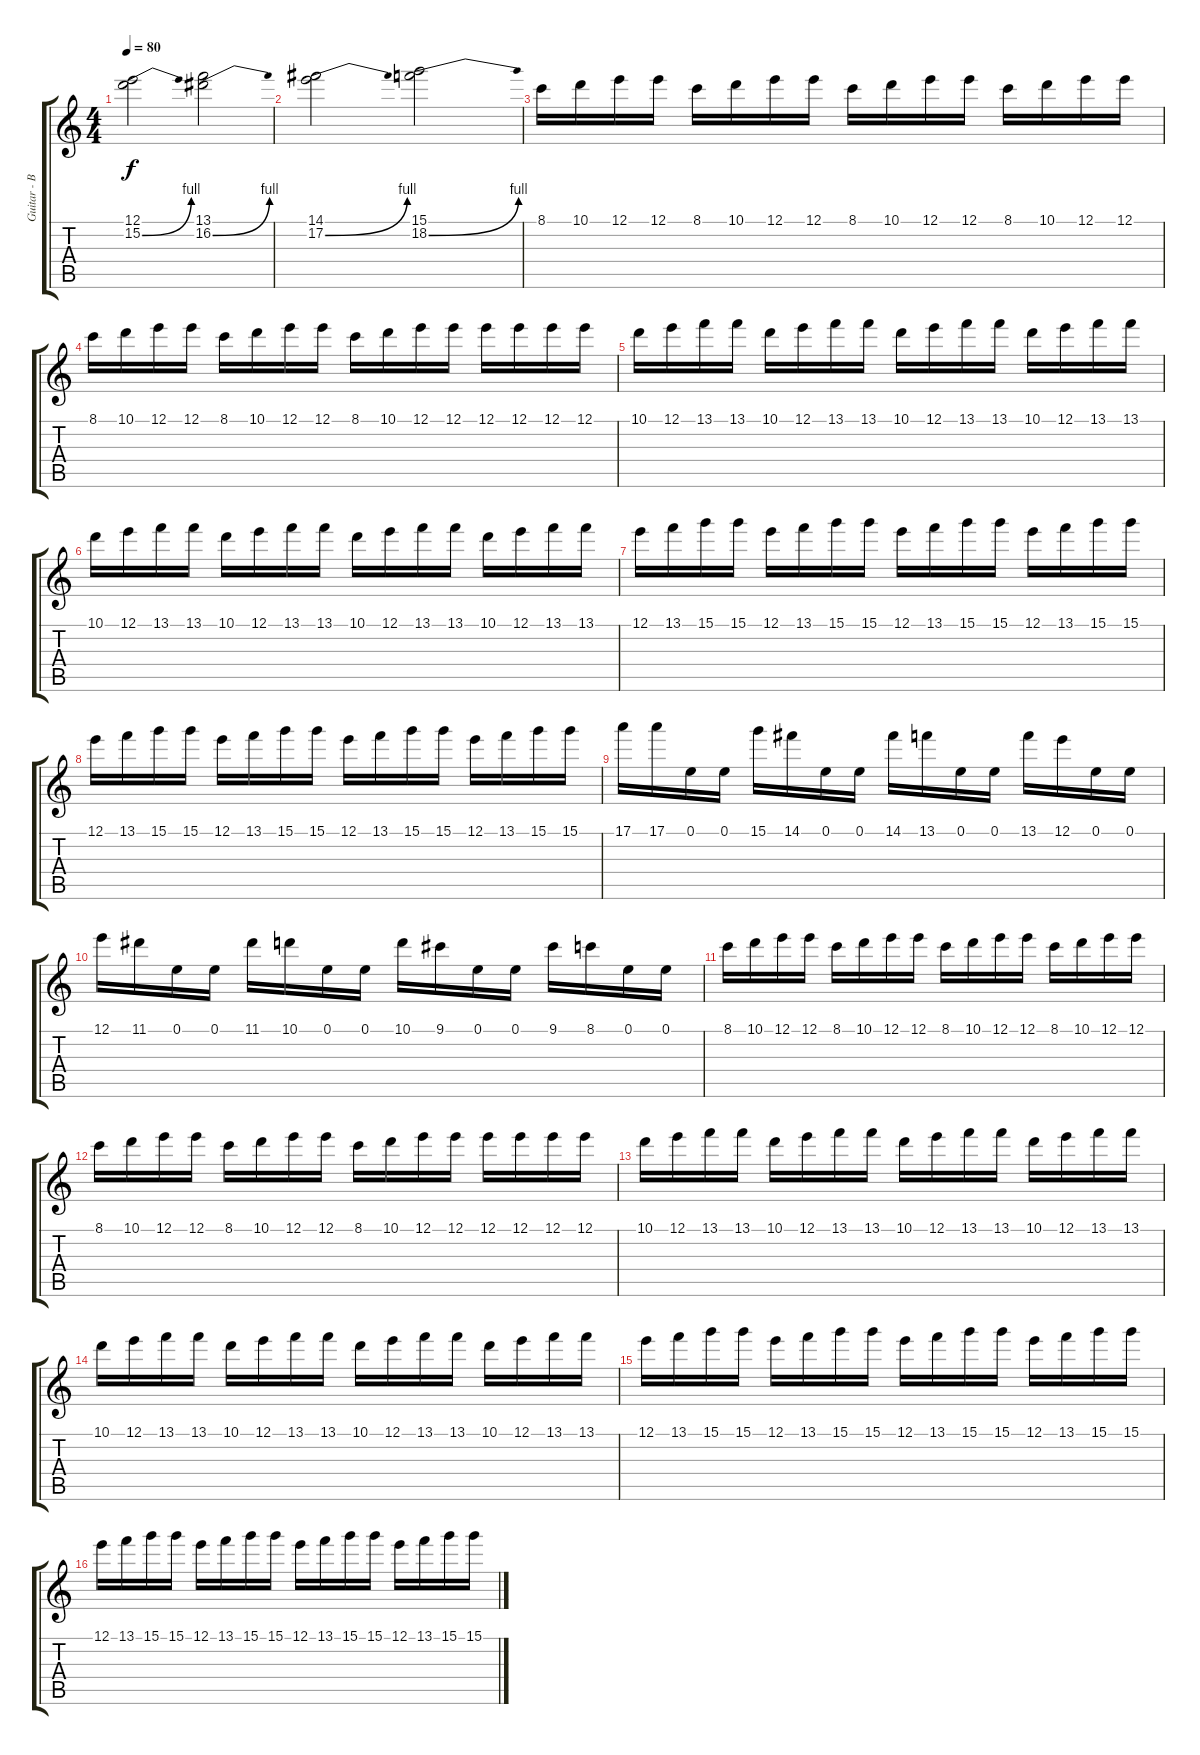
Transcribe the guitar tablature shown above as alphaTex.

\track ("Guitar - Blackmore Lead 2" "Guitar - B") {instrument distortionguitar}
\staff {score tabs}
\tuning (E4 B3 G3 D3 A2 E2) {hide}
\ts (4 4)
\tempo 80
\clef g2
\ks c
(12.1 15.2{be (bend 0 0 60 4)}).2{dy f} (13.1 16.2{be (bend 0 0 60 4)}).2 |
(14.1 17.2{be (bend 0 0 60 4)}).2 (15.1 18.2{be (bend 0 0 60 4)}).2 |
8.1.16 10.1.16 12.1.16 12.1.16 8.1.16 10.1.16 12.1.16 12.1.16 8.1.16 10.1.16 12.1.16 12.1.16 8.1.16 10.1.16 12.1.16 12.1.16 |
8.1.16 10.1.16 12.1.16 12.1.16 8.1.16 10.1.16 12.1.16 12.1.16 8.1.16 10.1.16 12.1.16 12.1.16 12.1.16 12.1.16 12.1.16 12.1.16 |
10.1.16 12.1.16 13.1.16 13.1.16 10.1.16 12.1.16 13.1.16 13.1.16 10.1.16 12.1.16 13.1.16 13.1.16 10.1.16 12.1.16 13.1.16 13.1.16 |
10.1.16 12.1.16 13.1.16 13.1.16 10.1.16 12.1.16 13.1.16 13.1.16 10.1.16 12.1.16 13.1.16 13.1.16 10.1.16 12.1.16 13.1.16 13.1.16 |
12.1.16 13.1.16 15.1.16 15.1.16 12.1.16 13.1.16 15.1.16 15.1.16 12.1.16 13.1.16 15.1.16 15.1.16 12.1.16 13.1.16 15.1.16 15.1.16 |
12.1.16 13.1.16 15.1.16 15.1.16 12.1.16 13.1.16 15.1.16 15.1.16 12.1.16 13.1.16 15.1.16 15.1.16 12.1.16 13.1.16 15.1.16 15.1.16 |
17.1.16 17.1.16 0.1.16 0.1.16 15.1.16 14.1.16 0.1.16 0.1.16 14.1.16 13.1.16 0.1.16 0.1.16 13.1.16 12.1.16 0.1.16 0.1.16 |
12.1.16 11.1.16 0.1.16 0.1.16 11.1.16 10.1.16 0.1.16 0.1.16 10.1.16 9.1.16 0.1.16 0.1.16 9.1.16 8.1.16 0.1.16 0.1.16 |
8.1.16 10.1.16 12.1.16 12.1.16 8.1.16 10.1.16 12.1.16 12.1.16 8.1.16 10.1.16 12.1.16 12.1.16 8.1.16 10.1.16 12.1.16 12.1.16 |
8.1.16 10.1.16 12.1.16 12.1.16 8.1.16 10.1.16 12.1.16 12.1.16 8.1.16 10.1.16 12.1.16 12.1.16 12.1.16 12.1.16 12.1.16 12.1.16 |
10.1.16 12.1.16 13.1.16 13.1.16 10.1.16 12.1.16 13.1.16 13.1.16 10.1.16 12.1.16 13.1.16 13.1.16 10.1.16 12.1.16 13.1.16 13.1.16 |
10.1.16 12.1.16 13.1.16 13.1.16 10.1.16 12.1.16 13.1.16 13.1.16 10.1.16 12.1.16 13.1.16 13.1.16 10.1.16 12.1.16 13.1.16 13.1.16 |
12.1.16 13.1.16 15.1.16 15.1.16 12.1.16 13.1.16 15.1.16 15.1.16 12.1.16 13.1.16 15.1.16 15.1.16 12.1.16 13.1.16 15.1.16 15.1.16 |
12.1.16 13.1.16 15.1.16 15.1.16 12.1.16 13.1.16 15.1.16 15.1.16 12.1.16 13.1.16 15.1.16 15.1.16 12.1.16 13.1.16 15.1.16 15.1.16
